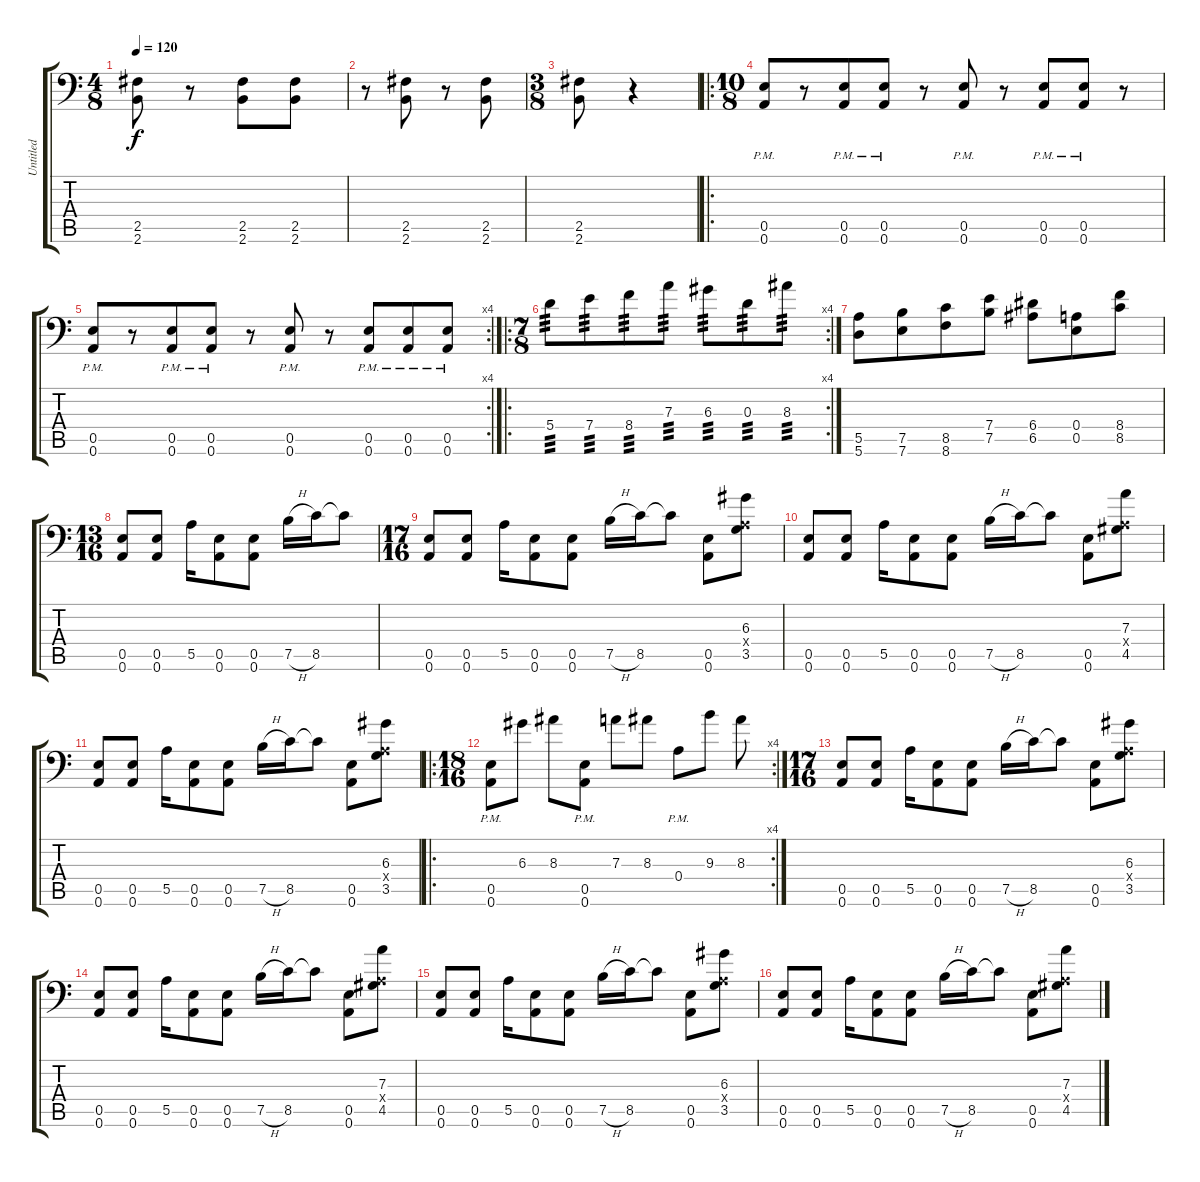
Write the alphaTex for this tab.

\track ("Untitled" "Untitled") {instrument distortionguitar}
\staff {score tabs}
\tuning (B3 Ab3 D3 A2 E2 A1) {hide}
\ts (4 8)
\tempo 120
\clef f4
\ks c
(2.5 2.6).8{dy f} r.8 (2.5 2.6).8 (2.5 2.6).8 |
r.8 (2.5 2.6).8 r.8 (2.5 2.6).8 |
\ts (3 8)
(2.5 2.6).8 r.4 |
\ro
\ts (10 8)
(0.5{pm} 0.6{pm}).8 r.8 (0.5{pm} 0.6{pm}).8 (0.5{pm} 0.6{pm}).8 r.8 (0.5{pm} 0.6{pm}).8 r.8 (0.5{pm} 0.6{pm}).8 (0.5{pm} 0.6{pm}).8 r.8 |
\rc 4
(0.5{pm} 0.6{pm}).8 r.8 (0.5{pm} 0.6{pm}).8 (0.5{pm} 0.6{pm}).8 r.8 (0.5{pm} 0.6{pm}).8 r.8 (0.5{pm} 0.6{pm}).8 (0.5{pm} 0.6{pm}).8 (0.5{pm} 0.6{pm}).8 |
\ro
\rc 4
\ts (7 8)
5.4.8{tp 3} 7.4.8{tp 3} 8.4.8{tp 3} 7.3.8{tp 3} 6.3.8{tp 3} 0.3.8{tp 3} 8.3.8{tp 3} |
(5.5 5.6).8 (7.5 7.6).8 (8.5 8.6).8 (7.4 7.5).8 (6.4 6.5).8 (0.4 0.5).8 (8.4 8.5).8 |
\ts (13 16)
(0.5 0.6).8 (0.5 0.6).8 5.5.16 (0.5 0.6).8 (0.5 0.6).8 7.5{h}.16 8.5.16 8.5{t}.8 |
\ts (17 16)
(0.5 0.6).8 (0.5 0.6).8 5.5.16 (0.5 0.6).8 (0.5 0.6).8 7.5{h}.16 8.5.16 8.5{t}.8 (0.5 0.6).8 (6.3 0.4{x} 3.5).8 |
(0.5 0.6).8 (0.5 0.6).8 5.5.16 (0.5 0.6).8 (0.5 0.6).8 7.5{h}.16 8.5.16 8.5{t}.8 (0.5 0.6).8 (7.3 0.4{x} 4.5).8 |
(0.5 0.6).8 (0.5 0.6).8 5.5.16 (0.5 0.6).8 (0.5 0.6).8 7.5{h}.16 8.5.16 8.5{t}.8 (0.5 0.6).8 (6.3 0.4{x} 3.5).8 |
\ro
\rc 4
\ts (18 16)
(0.5{pm} 0.6{pm}).8 6.3.8 8.3.8 (0.5{pm} 0.6{pm}).8 7.3.8 8.3.8 0.4{pm}.8 9.3.8 8.3.8 |
\ts (17 16)
(0.5 0.6).8 (0.5 0.6).8 5.5.16 (0.5 0.6).8 (0.5 0.6).8 7.5{h}.16 8.5.16 8.5{t}.8 (0.5 0.6).8 (6.3 0.4{x} 3.5).8 |
(0.5 0.6).8 (0.5 0.6).8 5.5.16 (0.5 0.6).8 (0.5 0.6).8 7.5{h}.16 8.5.16 8.5{t}.8 (0.5 0.6).8 (7.3 0.4{x} 4.5).8 |
(0.5 0.6).8 (0.5 0.6).8 5.5.16 (0.5 0.6).8 (0.5 0.6).8 7.5{h}.16 8.5.16 8.5{t}.8 (0.5 0.6).8 (6.3 0.4{x} 3.5).8 |
(0.5 0.6).8 (0.5 0.6).8 5.5.16 (0.5 0.6).8 (0.5 0.6).8 7.5{h}.16 8.5.16 8.5{t}.8 (0.5 0.6).8 (7.3 0.4{x} 4.5).8
